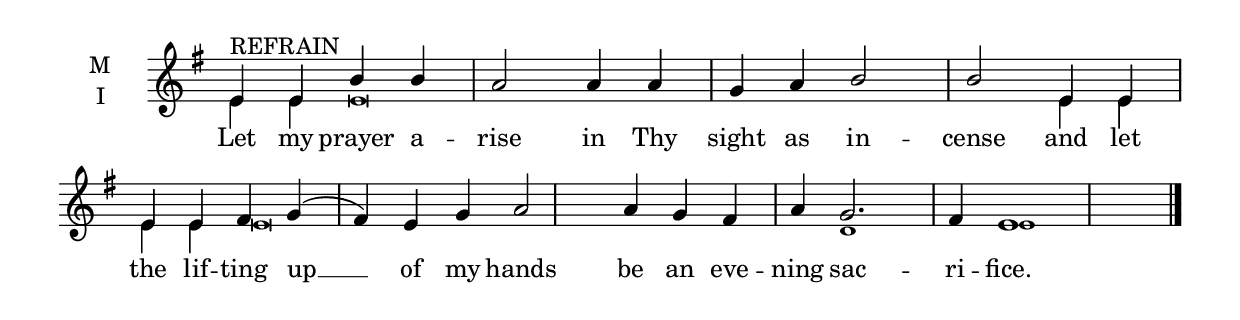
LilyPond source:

\version "2.18.2"

global = {
  \time 4/4 % Starts with
  \key g \major
  \set Timing.defaultBarType = "" %% Only put bar lines where I say
}

lyricText = \lyricmode {
  Let my prayer a -- rise
  in Thy sight as in -- cense
  and let the lif -- ting up __ of my hands
  be an eve -- ning sac -- ri -- fice.
}

melody = \relative g' {
  e4^REFRAIN e b' b a2
  a4 a g a b2 b
  e,4 e e e fis g( fis) e g a2
  a4 g fis a g2. fis4 e1
  \bar"|."
}

ison = \relative c' { \global \tiny
  e4 e e\breve
  s1
  e4 e e e e\breve
  s2. d1 e1
}

\score {
  \new ChoirStaff <<
    \new Staff \with {
      midiInstrument = "choir aahs"
      instrumentName = \markup \center-column { M I }
    } <<
      \new Voice = "melody" { \voiceOne \melody }
      \new Voice = "ison" { \voiceTwo \ison }
    >>
    \new Lyrics \with {
      \override VerticalAxisGroup #'staff-affinity = #CENTER
    } \lyricsto "melody" \lyricText

  >>
  \layout {
    \context {
      \Staff
      \remove "Time_signature_engraver"
    }
    \context {
      \Score
      \omit BarNumber
    }
  }
  \midi { \tempo 4 = 150
          \context {
            \Voice
            \remove "Dynamic_performer"
    }
  }
}
